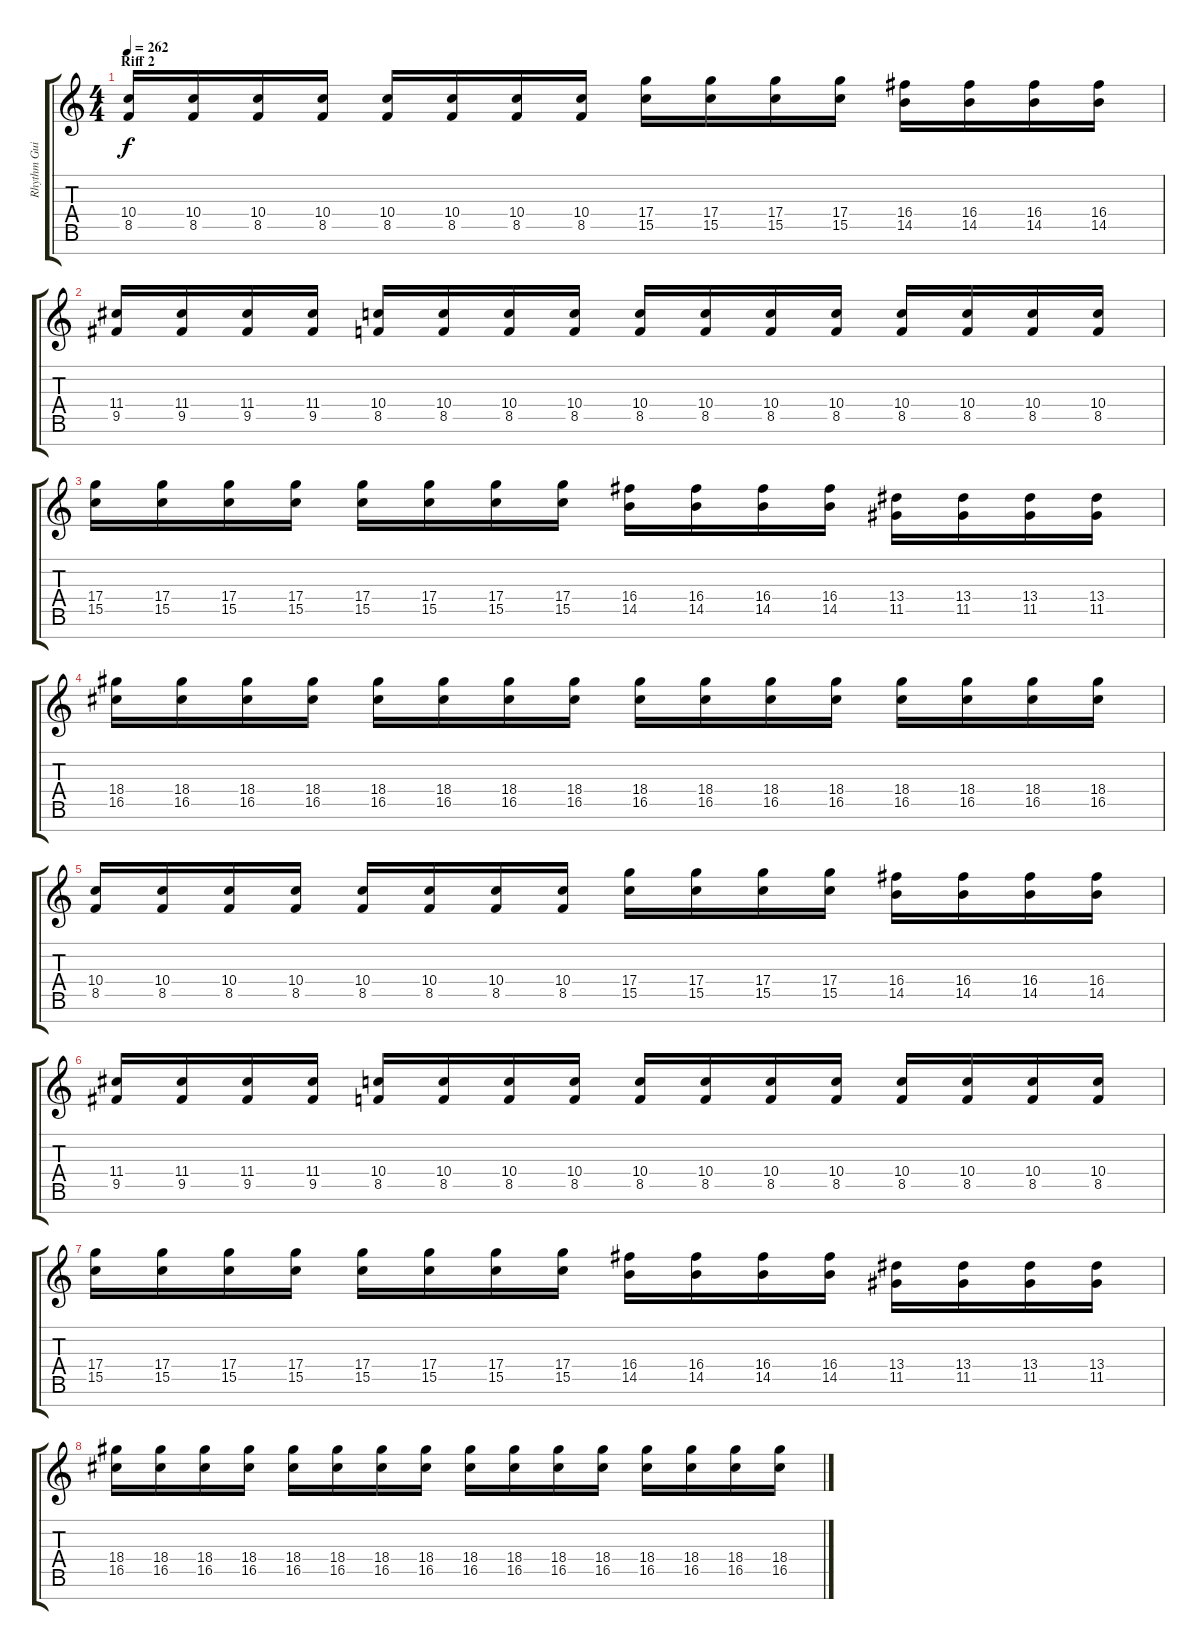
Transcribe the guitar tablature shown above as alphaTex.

\track ("Rhythm Guitar 1" "Rhythm Gui") {instrument distortionguitar}
\staff {score tabs}
\tuning (E4 B3 G3 D3 A2 E2 B1) {hide}
\ts (4 4)
\section ("" "Riff 2")
\tempo 262
\clef g2
\ks c
(10.4 8.5).16{dy f} (10.4 8.5).16 (10.4 8.5).16 (10.4 8.5).16 (10.4 8.5).16 (10.4 8.5).16 (10.4 8.5).16 (10.4 8.5).16 (17.4 15.5).16 (17.4 15.5).16 (17.4 15.5).16 (17.4 15.5).16 (16.4 14.5).16 (16.4 14.5).16 (16.4 14.5).16 (16.4 14.5).16 |
(11.4 9.5).16 (11.4 9.5).16 (11.4 9.5).16 (11.4 9.5).16 (10.4 8.5).16 (10.4 8.5).16 (10.4 8.5).16 (10.4 8.5).16 (10.4 8.5).16 (10.4 8.5).16 (10.4 8.5).16 (10.4 8.5).16 (10.4 8.5).16 (10.4 8.5).16 (10.4 8.5).16 (10.4 8.5).16 |
(17.4 15.5).16 (17.4 15.5).16 (17.4 15.5).16 (17.4 15.5).16 (17.4 15.5).16 (17.4 15.5).16 (17.4 15.5).16 (17.4 15.5).16 (16.4 14.5).16 (16.4 14.5).16 (16.4 14.5).16 (16.4 14.5).16 (13.4 11.5).16 (13.4 11.5).16 (13.4 11.5).16 (13.4 11.5).16 |
(18.4 16.5).16 (18.4 16.5).16 (18.4 16.5).16 (18.4 16.5).16 (18.4 16.5).16 (18.4 16.5).16 (18.4 16.5).16 (18.4 16.5).16 (18.4 16.5).16 (18.4 16.5).16 (18.4 16.5).16 (18.4 16.5).16 (18.4 16.5).16 (18.4 16.5).16 (18.4 16.5).16 (18.4 16.5).16 |
(10.4 8.5).16 (10.4 8.5).16 (10.4 8.5).16 (10.4 8.5).16 (10.4 8.5).16 (10.4 8.5).16 (10.4 8.5).16 (10.4 8.5).16 (17.4 15.5).16 (17.4 15.5).16 (17.4 15.5).16 (17.4 15.5).16 (16.4 14.5).16 (16.4 14.5).16 (16.4 14.5).16 (16.4 14.5).16 |
(11.4 9.5).16 (11.4 9.5).16 (11.4 9.5).16 (11.4 9.5).16 (10.4 8.5).16 (10.4 8.5).16 (10.4 8.5).16 (10.4 8.5).16 (10.4 8.5).16 (10.4 8.5).16 (10.4 8.5).16 (10.4 8.5).16 (10.4 8.5).16 (10.4 8.5).16 (10.4 8.5).16 (10.4 8.5).16 |
(17.4 15.5).16 (17.4 15.5).16 (17.4 15.5).16 (17.4 15.5).16 (17.4 15.5).16 (17.4 15.5).16 (17.4 15.5).16 (17.4 15.5).16 (16.4 14.5).16 (16.4 14.5).16 (16.4 14.5).16 (16.4 14.5).16 (13.4 11.5).16 (13.4 11.5).16 (13.4 11.5).16 (13.4 11.5).16 |
(18.4 16.5).16 (18.4 16.5).16 (18.4 16.5).16 (18.4 16.5).16 (18.4 16.5).16 (18.4 16.5).16 (18.4 16.5).16 (18.4 16.5).16 (18.4 16.5).16 (18.4 16.5).16 (18.4 16.5).16 (18.4 16.5).16 (18.4 16.5).16 (18.4 16.5).16 (18.4 16.5).16 (18.4 16.5).16
